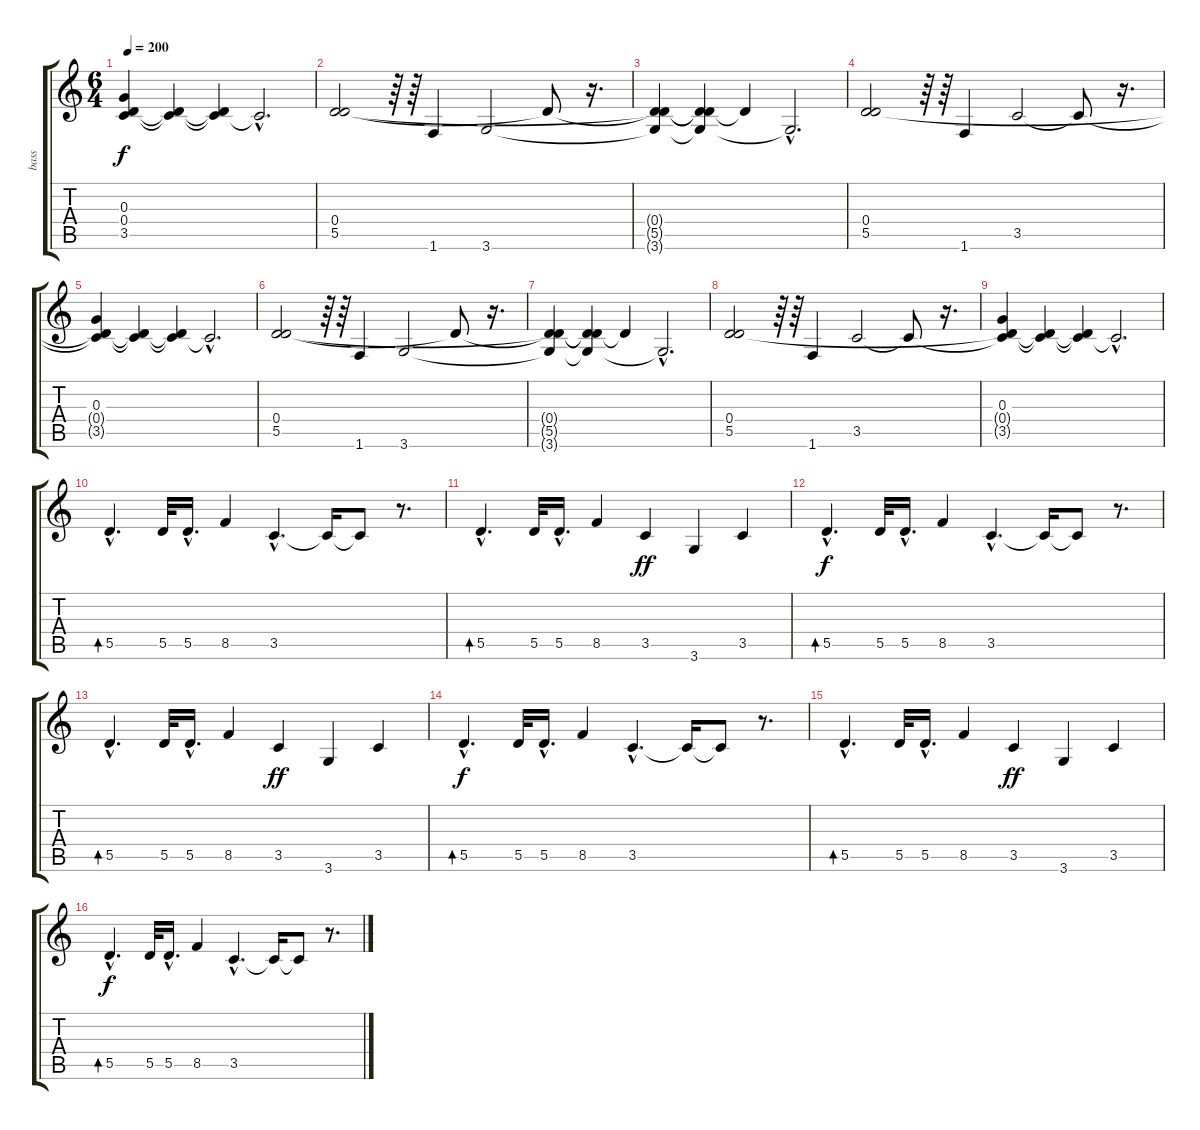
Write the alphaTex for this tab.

\track ("bass" "bass") {instrument acousticbass}
\staff {score tabs}
\tuning (E4 B3 G3 D3 A2 E2) {hide}
\ts (6 4)
\tempo 200
\clef g2
\ks c
(0.3 0.4{t} 3.5{t}).4{dy f} (0.4{t} 3.5{t}).4 (0.4{t} 3.5{t}).4 3.5{hac t}.2{d} |
(0.4 5.5).2 r.64 r.64 1.6.4 3.6.2 5.5{t}.8 r.16{d} |
(0.4{t} 5.5{t} 3.6{t}).4 (0.4{t} 5.5{t} 3.6{t}).4 0.4{t}.4 3.6{hac t}.2{d} |
(0.4 5.5).2 r.64 r.64 1.6.4 3.5.2 3.5{t}.8 r.16{d} |
(0.3 0.4{t} 3.5{t}).4 (0.4{t} 3.5{t}).4 (0.4{t} 3.5{t}).4 3.5{hac t}.2{d} |
(0.4 5.5).2 r.64 r.64 1.6.4 3.6.2 5.5{t}.8 r.16{d} |
(0.4{t} 5.5{t} 3.6{t}).4 (0.4{t} 5.5{t} 3.6{t}).4 0.4{t}.4 3.6{hac t}.2{d} |
(0.4 5.5).2 r.64 r.64 1.6.4 3.5.2 3.5{t}.8 r.16{d} |
(0.3 0.4{t} 3.5{t}).4 (0.4{t} 3.5{t}).4 (0.4{t} 3.5{t}).4 3.5{hac t}.2{d} |
5.5{hac}.4{d bd 30} 5.5.32 5.5{hac}.16{d} 8.5.4 3.5{hac}.4{d} 3.5{t}.16 3.5{t}.8 r.8{d} |
5.5{hac}.4{d bd 30} 5.5.32 5.5{hac}.16{d} 8.5.4 3.5.4{dy ff} 3.6.4 3.5.4 |
5.5{hac}.4{d bd 30 dy f} 5.5.32 5.5{hac}.16{d} 8.5.4 3.5{hac}.4{d} 3.5{t}.16 3.5{t}.8 r.8{d} |
5.5{hac}.4{d bd 30} 5.5.32 5.5{hac}.16{d} 8.5.4 3.5.4{dy ff} 3.6.4 3.5.4 |
5.5{hac}.4{d bd 30 dy f} 5.5.32 5.5{hac}.16{d} 8.5.4 3.5{hac}.4{d} 3.5{t}.16 3.5{t}.8 r.8{d} |
5.5{hac}.4{d bd 30} 5.5.32 5.5{hac}.16{d} 8.5.4 3.5.4{dy ff} 3.6.4 3.5.4 |
5.5{hac}.4{d bd 30 dy f} 5.5.32 5.5{hac}.16{d} 8.5.4 3.5{hac}.4{d} 3.5{t}.16 3.5{t}.8 r.8{d}
